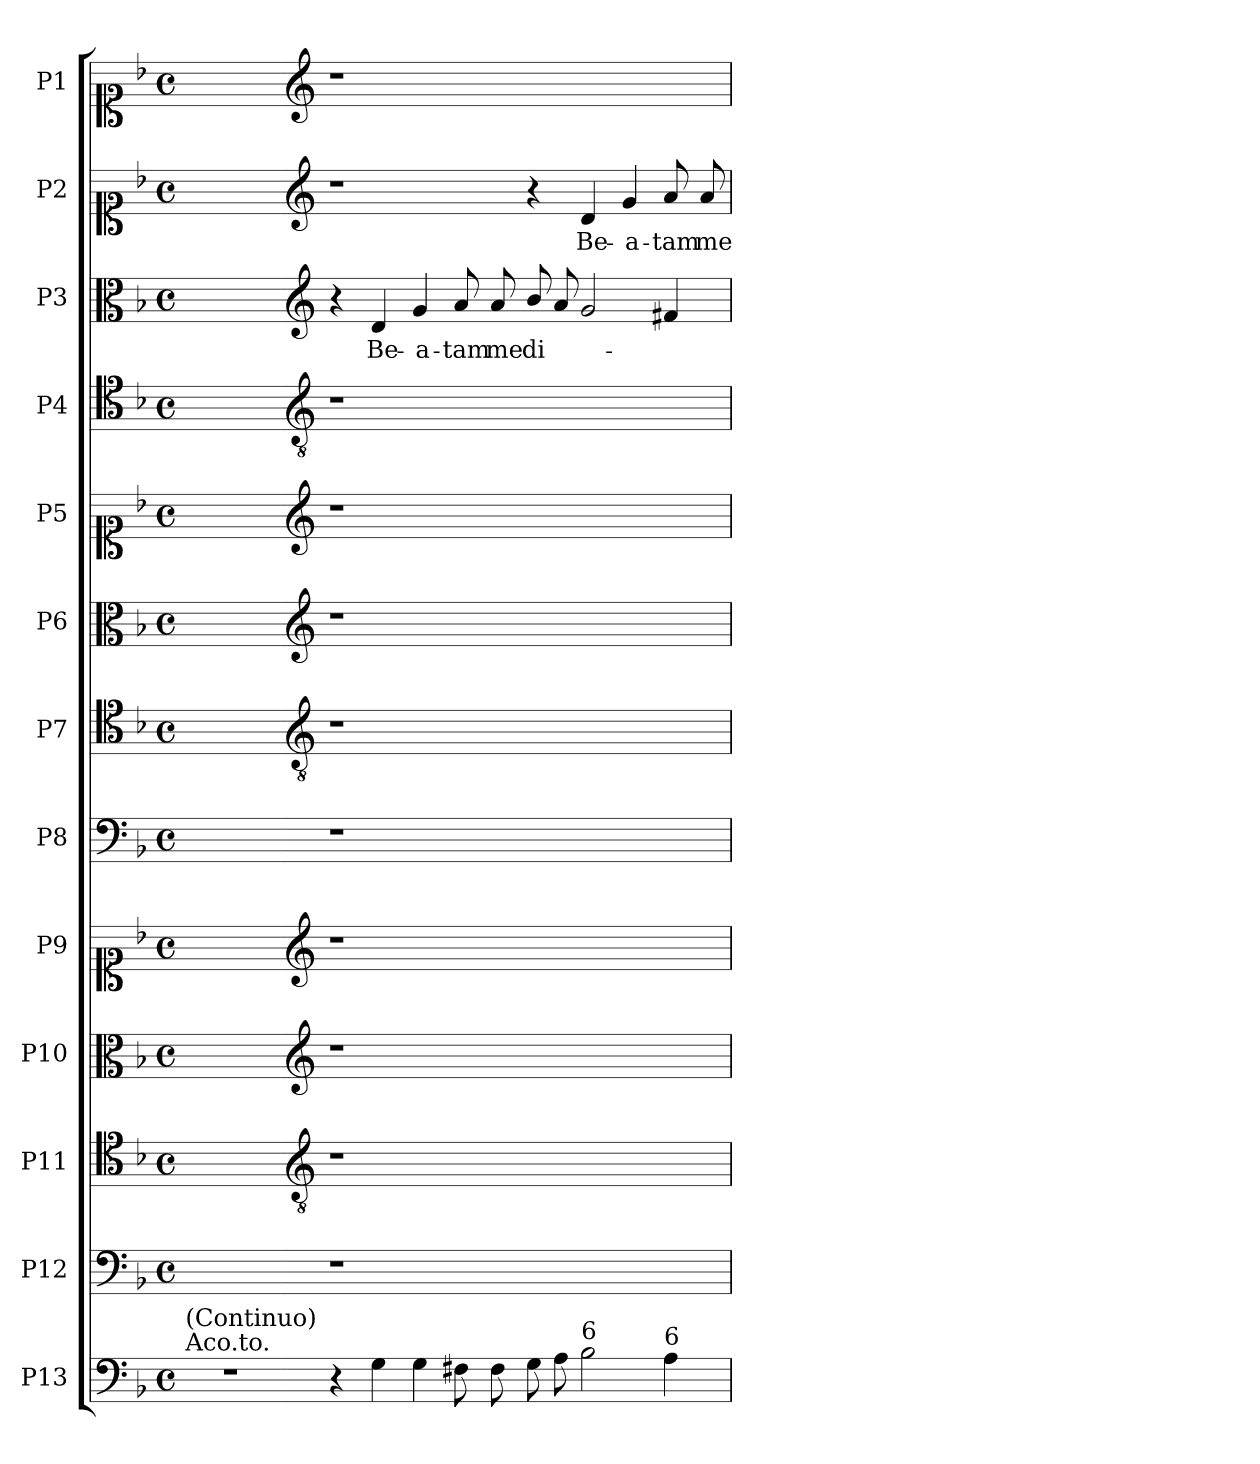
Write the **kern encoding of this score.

**kern	**kern	**kern	**kern	**kern	**kern	**kern	**kern	**kern	**kern	**kern	**text	**kern	**text	**kern
*part13	*part12	*part11	*part10	*part9	*part8	*part7	*part6	*part5	*part4	*part3	*part3	*part2	*part2	*part1
*staff13	*staff12	*staff11	*staff10	*staff9	*staff8	*staff7	*staff6	*staff5	*staff4	*staff3	*staff3	*staff2	*staff2	*staff1
*I"P13	*I"P12	*I"P11	*I"P10	*I"P9	*I"P8	*I"P7	*I"P6	*I"P5	*I"P4	*I"P3	*	*I"P2	*	*I"P1
!!LO:PB:g=z
*clefF4	*clefF4	*clefC4	*clefC3	*clefC1	*clefF4	*clefC4	*clefC3	*clefC1	*clefC4	*clefC3	*	*clefC1	*	*clefC1
*	*	*ITrd7c12	*	*	*	*ITrd7c12	*	*	*ITrd7c12	*	*	*	*	*
*k[b-]	*k[b-]	*k[b-]	*k[b-]	*k[b-]	*k[b-]	*k[b-]	*k[b-]	*k[b-]	*k[b-]	*k[b-]	*	*k[b-]	*	*k[b-]
*F:	*F:	*F:	*F:	*F:	*F:	*F:	*F:	*F:	*F:	*F:	*	*F:	*	*F:
*M4/4	*M4/4	*M4/4	*M4/4	*M4/4	*M4/4	*M4/4	*M4/4	*M4/4	*M4/4	*M4/4	*	*M4/4	*	*M4/4
*met(c)	*met(c)	*met(c)	*met(c)	*met(c)	*met(c)	*met(c)	*met(c)	*met(c)	*met(c)	*met(c)	*	*met(c)	*	*met(c)
=1	=1	=1	=1	=1	=1	=1	=1	=1	=1	=1	=1	=1	=1	=1
!LO:TX:a:t=Aco.to.	!	!	!	!	!	!	!	!	!	!	!	!	!	!
!LO:TX:t=(Continuo)	!	!	!	!	!	!	!	!	!	!	!	!	!	!
1r	1ryy	1ryy	1ryy	1ryy	1ryy	1ryy	1ryy	1ryy	1ryy	1ryy	.	1ryy	.	1ryy
=1-	=1-	=1-	=1-	=1-	=1-	=1-	=1-	=1-	=1-	=1-	=1-	=1-	=1-	=1-
*	*	*clefGv2	*clefG2	*clefG2	*	*clefGv2	*clefG2	*clefG2	*clefGv2	*clefG2	*	*clefG2	*	*clefG2
!	!LO:N:vis=1	!LO:N:vis=1	!LO:N:vis=1	!LO:N:vis=1	!LO:N:vis=1	!LO:N:vis=1	!LO:N:vis=1	!LO:N:vis=1	!LO:N:vis=1	!	!	!	!	!LO:N:vis=1
4r	1r	1r	1r	1r	1r	1r	1r	1r	1r	4r	.	1r	.	1r
!	!	!	!	!	!	!	!	!	!	!	!LO:LY:b:color=#000000	!	!	!
4Gi\	.	.	.	.	.	.	.	.	.	4di/	Be-	.	.	.
!	!	!	!	!	!	!	!	!	!	!	!LO:LY:b:color=#000000	!	!	!
4Gi\	.	.	.	.	.	.	.	.	.	4gi/	-a-	.	.	.
!	!	!	!	!	!	!	!	!	!	!	!LO:LY:b:color=#000000	!	!	!
8F#Xi\	.	.	.	.	.	.	.	.	.	8ai/	-tam	.	.	.
!	!	!	!	!	!	!	!	!	!	!	!LO:LY:b:color=#000000	!	!	!
8F#i\	.	.	.	.	.	.	.	.	.	8ai/	me	.	.	.
!	!	!	!	!	!	!	!	!	!	!	!LO:LY:b:color=#000000	!	!	!
8Gi\	1ryy	1ryy	1ryy	1ryy	1ryy	1ryy	1ryy	1ryy	1ryy	8b-i/	di-	4r	.	1ryy
8Ai\	.	.	.	.	.	.	.	.	.	8ai/	.	.	.	.
!LO:TX:a:t=6	!	!	!	!	!	!	!	!	!	!	!	!	!	!
!	!	!	!	!	!	!	!	!	!	!	!	!	!LO:LY:b:color=#000000	!
2B-i\	.	.	.	.	.	.	.	.	.	2gi/	.	4di/	Be-	.
!	!	!	!	!	!	!	!	!	!	!	!	!	!LO:LY:b:color=#000000	!
.	.	.	.	.	.	.	.	.	.	.	.	4gi/	-a-	.
!LO:TX:a:t=6	!	!	!	!	!	!	!	!	!	!	!	!	!	!
!	!	!	!	!	!	!	!	!	!	!	!	!	!LO:LY:b:color=#000000	!
4Ai\	.	.	.	.	.	.	.	.	.	4f#Xi/	.	8ai/	-tam	.
!	!	!	!	!	!	!	!	!	!	!	!	!	!LO:LY:b:color=#000000	!
.	.	.	.	.	.	.	.	.	.	.	.	8ai/	me	.
=	=	=	=	=	=	=	=	=	=	=	=	=	=	=
*-	*-	*-	*-	*-	*-	*-	*-	*-	*-	*-	*-	*-	*-	*-
